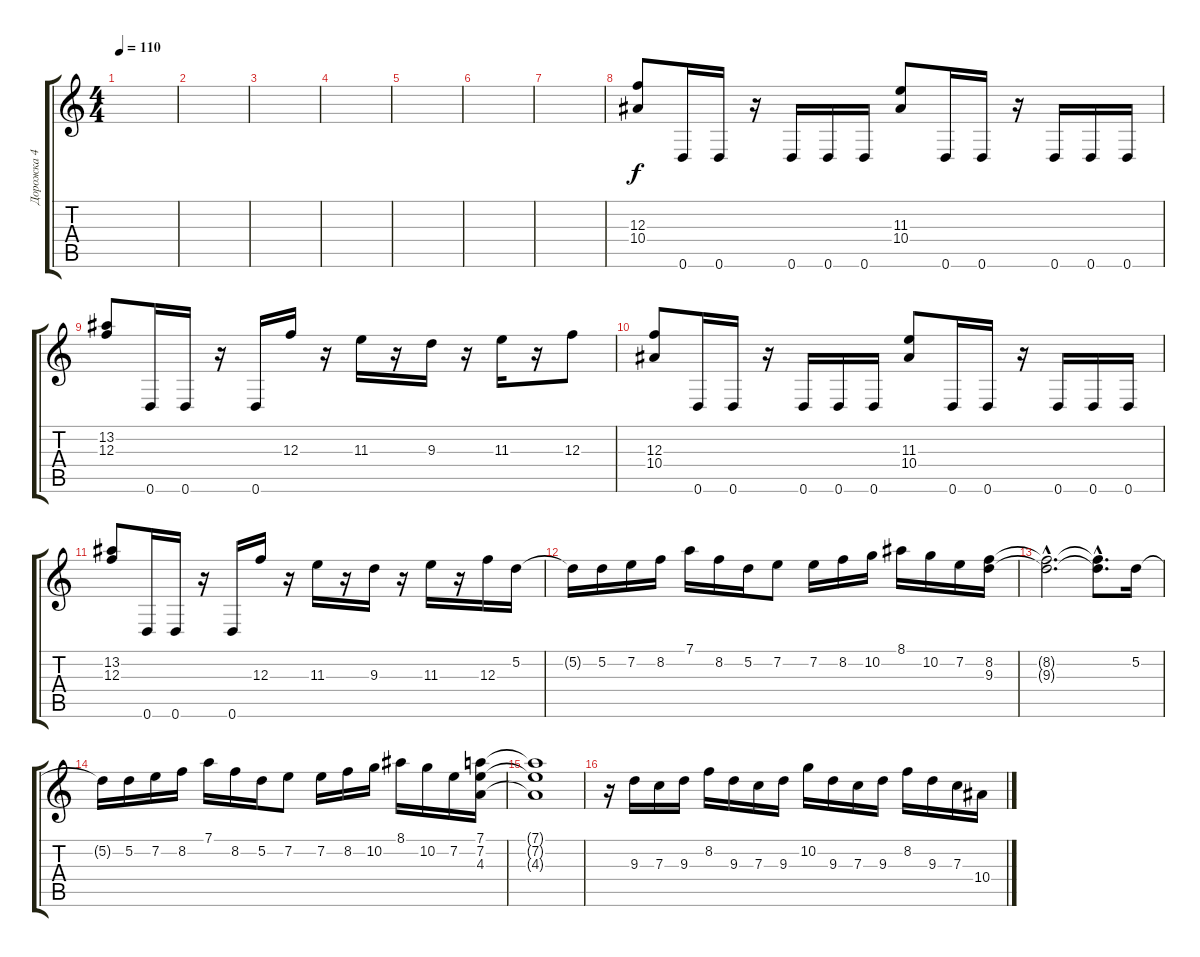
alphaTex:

\track ("Дорожка 4" "Дорожка 4") {instrument distortionguitar}
\staff {score tabs}
\tuning (D4 A3 F3 C3 G2 D2) {hide}
\ts (4 4)
\tempo 110
\clef g2
\ks c
|
|
|
|
|
|
|
(12.3 10.4).8 0.6.16 0.6.16 r.16 0.6.16 0.6.16 0.6.16 (11.3 10.4).8 0.6.16 0.6.16 r.16 0.6.16 0.6.16 0.6.16 |
(13.2 12.3).8 0.6.16 0.6.16 r.16 0.6.16 12.3.16 r.16 11.3.16 r.16 9.3.16 r.16 11.3.16 r.16 12.3.8 |
(12.3 10.4).8 0.6.16 0.6.16 r.16 0.6.16 0.6.16 0.6.16 (11.3 10.4).8 0.6.16 0.6.16 r.16 0.6.16 0.6.16 0.6.16 |
(13.2 12.3).8 0.6.16 0.6.16 r.16 0.6.16 12.3.16 r.16 11.3.16 r.16 9.3.16 r.16 11.3.16 r.16 12.3.16 5.2.16 |
5.2{t}.16 5.2.16 7.2.16 8.2.16 7.1.16 8.2.16 5.2.16 7.2.8 7.2.16 8.2.16 10.2.16 8.1.16 10.2.16 7.2.16 (8.2 9.3).16 |
(8.2{hac t} 9.3{hac t}).2{d} (8.2{hac t} 9.3{hac t}).8{d} 5.2.16 |
5.2{t}.16 5.2.16 7.2.16 8.2.16 7.1.16 8.2.16 5.2.16 7.2.8 7.2.16 8.2.16 10.2.16 8.1.16 10.2.16 7.2.16 (7.1 7.2 4.3).16 |
(7.1{t} 7.2{t} 4.3{t}).1 |
r.16 9.3.16 7.3.16 9.3.16 8.2.16 9.3.16 7.3.16 9.3.16 10.2.16 9.3.16 7.3.16 9.3.16 8.2.16 9.3.16 7.3.16 10.4.16
